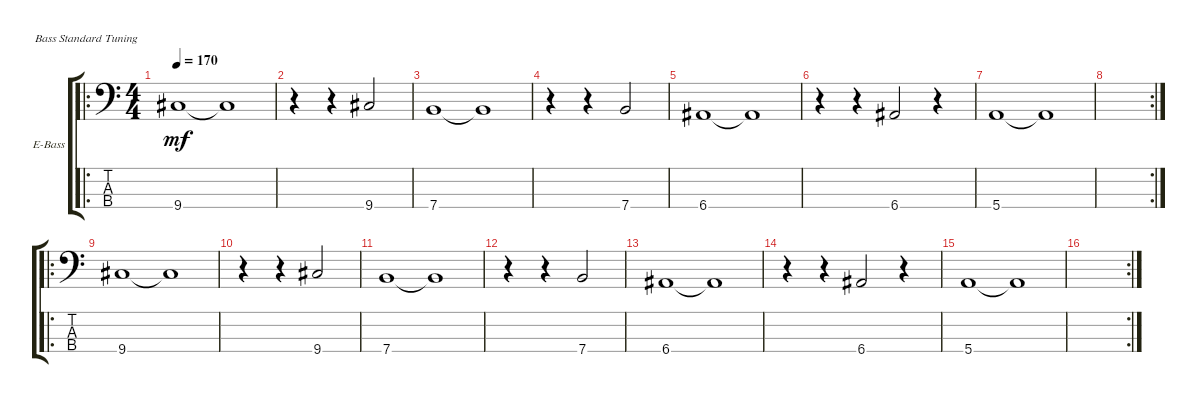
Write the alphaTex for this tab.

\defaultSystemsLayout 4
\bracketExtendMode groupsimilarinstruments
\firstSystemTrackNameOrientation horizontal
\otherSystemsTrackNameOrientation horizontal
\track ("Electric Bass" "E-Bass") {instrument electricbassfinger}
\staff {score tabs}
\tuning (G2 D2 A1 E1)
\ro
\ts (4 4)
\tempo 170
\clef f4
\ks c
9.4.1{dy mf} 9.4{t}.1 |
r.4 r.4 9.4.2 |
7.4.1 7.4{t}.1 |
r.4 r.4 7.4.2 |
6.4.1 6.4{t}.1 |
r.4 r.4 6.4.2 r.4 |
5.4.1 5.4{t}.1 |
\rc 2
|
\ro
9.4.1 9.4{t}.1 |
r.4 r.4 9.4.2 |
7.4.1 7.4{t}.1 |
r.4 r.4 7.4.2 |
6.4.1 6.4{t}.1 |
r.4 r.4 6.4.2 r.4 |
5.4.1 5.4{t}.1 |
\rc 2
